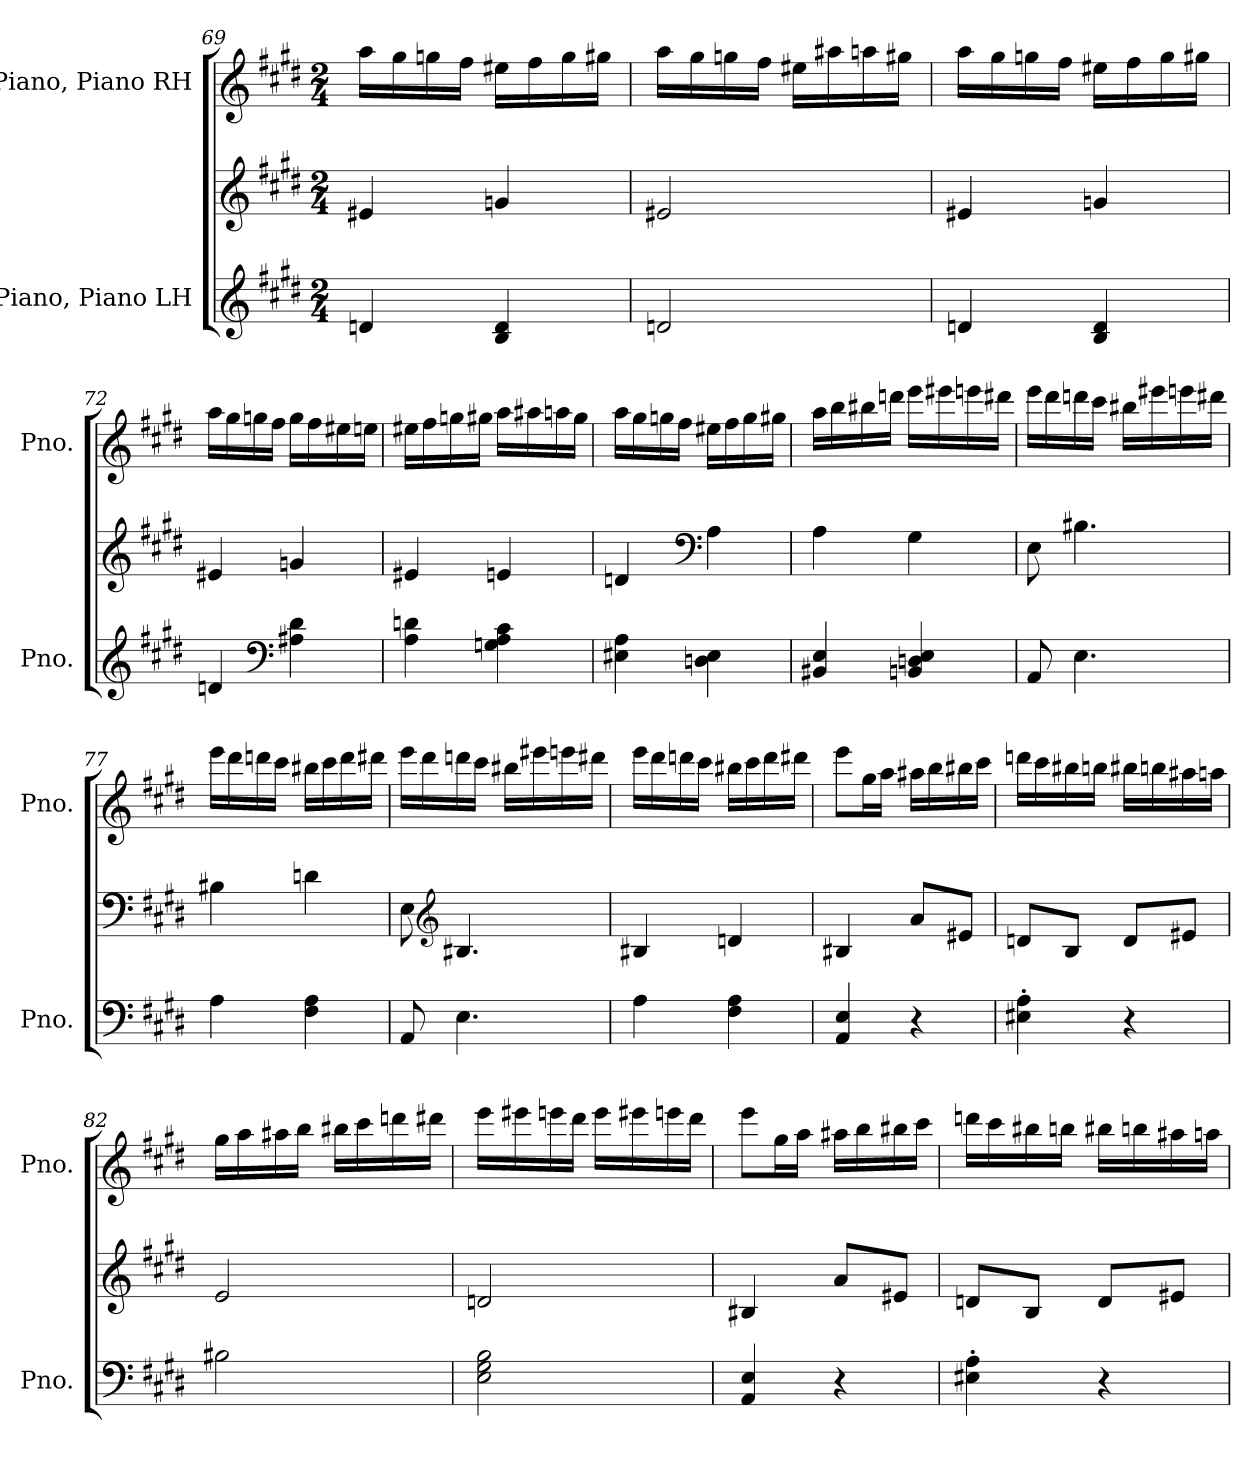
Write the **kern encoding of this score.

**kern	**kern	**kern
*part2	*part2	*part1
*staff3	*staff2	*staff1
*I"Piano, Piano LH	*	*I"Piano, Piano RH
*I'Pno.	*	*I'Pno.
!!LO:LB:g=z
*clefG2	*clefG2	*clefG2
*k[f#c#g#d#]	*k[f#c#g#d#]	*k[f#c#g#d#]
*M2/4	*M2/4	*M2/4
=69	=69	=69
4dn/	4e#X/	16aa\LL
.	.	16gg#\
.	.	16ggn\
.	.	16ff#\JJ
4B/ 4d/	4gn/	16ee#X\LL
.	.	16ff#\
.	.	16gg\
.	.	16gg#X\JJ
=70	=70	=70
2dn/	2e#X/	16aa\LL
.	.	16gg#\
.	.	16ggn\
.	.	16ff#\JJ
.	.	16ee#X\LL
.	.	16aa#X\
.	.	16aan\
.	.	16gg#X\JJ
=71	=71	=71
4dn/	4e#X/	16aa\LL
.	.	16gg#\
.	.	16ggn\
.	.	16ff#\JJ
4B/ 4d/	4gn/	16ee#X\LL
.	.	16ff#\
.	.	16gg\
.	.	16gg#X\JJ
!!LO:LB:g=z
=72	=72	=72
4dn/	4e#X/	16aa\LL
.	.	16gg#\
.	.	16ggn\
.	.	16ff#\JJ
*clefF4	*	*
4A#X\ 4d\	4gn/	16gg\LL
.	.	16ff#\
.	.	16ee#X\
.	.	16een\JJ
=73	=73	=73
4A\ 4dn\	4e#X/	16ee#X\LL
.	.	16ff#\
.	.	16ggn\
.	.	16gg#X\JJ
4Gn\ 4A\ 4c#\	4en/	16aa\LL
.	.	16aa#X\
.	.	16aan\
.	.	16gg#\JJ
=74	=74	=74
4E#X\ 4A\	4dn/	16aa\LL
.	.	16gg#\
.	.	16ggn\
.	.	16ff#\JJ
*	*clefF4	*
4Dn\ 4E#\	4A\	16ee#X\LL
.	.	16ff#\
.	.	16gg\
.	.	16gg#X\JJ
!!LO:PB:g=z
=75	=75	=75
4BB#X/ 4E/	4A\	16aa\LL
.	.	16bb\
.	.	16bb#X\
.	.	16dddn\JJ
4BBn/ 4Dn/ 4E/	4G#\	16eee\LL
.	.	16eee#X\
.	.	16eeen\
.	.	16ddd#X\JJ
=76	=76	=76
8AA/	8E\	16eee\LL
.	.	16ddd#\
4.E\	4.B#X\	16dddn\
.	.	16ccc#\JJ
.	.	16bb#X\LL
.	.	16eee#X\
.	.	16eeen\
.	.	16ddd#X\JJ
=77	=77	=77
4A\	4B#X\	16eee\LL
.	.	16ddd#\
.	.	16dddn\
.	.	16ccc#\JJ
4F#\ 4A\	4dn\	16bb#X\LL
.	.	16ccc#\
.	.	16ddd\
.	.	16ddd#X\JJ
!!LO:LB:g=z
=78	=78	=78
8AA/	8E\	16eee\LL
.	.	16ddd#\
*	*clefG2	*
4.E\	4.B#X/	16dddn\
.	.	16ccc#\JJ
.	.	16bb#X\LL
.	.	16eee#X\
.	.	16eeen\
.	.	16ddd#X\JJ
=79	=79	=79
4A\	4B#X/	16eee\LL
.	.	16ddd#\
.	.	16dddn\
.	.	16ccc#\JJ
4F#\ 4A\	4dn/	16bb#X\LL
.	.	16ccc#\
.	.	16ddd\
.	.	16ddd#X\JJ
=80	=80	=80
4AA/ 4E/	4B#X/	8eee\L
.	.	16gg#\L
.	.	16aa\JJ
4r	8a/L	16aa#X\LL
.	.	16bb\
.	8e#X/J	16bb#X\
.	.	16ccc#\JJ
!!LO:LB:g=z
=81	=81	=81
4E#X\' 4A\'	8dn/L	16dddn\LL
.	.	16ccc#\
.	8B/J	16bb#X\
.	.	16bbn\JJ
4r	8d/L	16bb#X\LL
.	.	16bbn\
.	8e#X/J	16aa#X\
.	.	16aan\JJ
=82	=82	=82
2B#X\	2e/	16gg#\LL
.	.	16aa\
.	.	16aa#X\
.	.	16bb\JJ
.	.	16bb#X\LL
.	.	16ccc#\
.	.	16dddn\
.	.	16ddd#X\JJ
=83	=83	=83
2E\ 2G#\ 2B\	2dn/	16eee\LL
.	.	16eee#X\
.	.	16eeen\
.	.	16ddd#\JJ
.	.	16eee\LL
.	.	16eee#X\
.	.	16eeen\
.	.	16ddd#\JJ
!!LO:LB:g=z
=84	=84	=84
4AA/ 4E/	4B#X/	8eee\L
.	.	16gg#\L
.	.	16aa\JJ
4r	8a/L	16aa#X\LL
.	.	16bb\
.	8e#X/J	16bb#X\
.	.	16ccc#\JJ
=85	=85	=85
4E#X\' 4A\'	8dn/L	16dddn\LL
.	.	16ccc#\
.	8B/J	16bb#X\
.	.	16bbn\JJ
4r	8d/L	16bb#X\LL
.	.	16bbn\
.	8e#X/J	16aa#X\
.	.	16aan\JJ
=	=	=
*-	*-	*-
